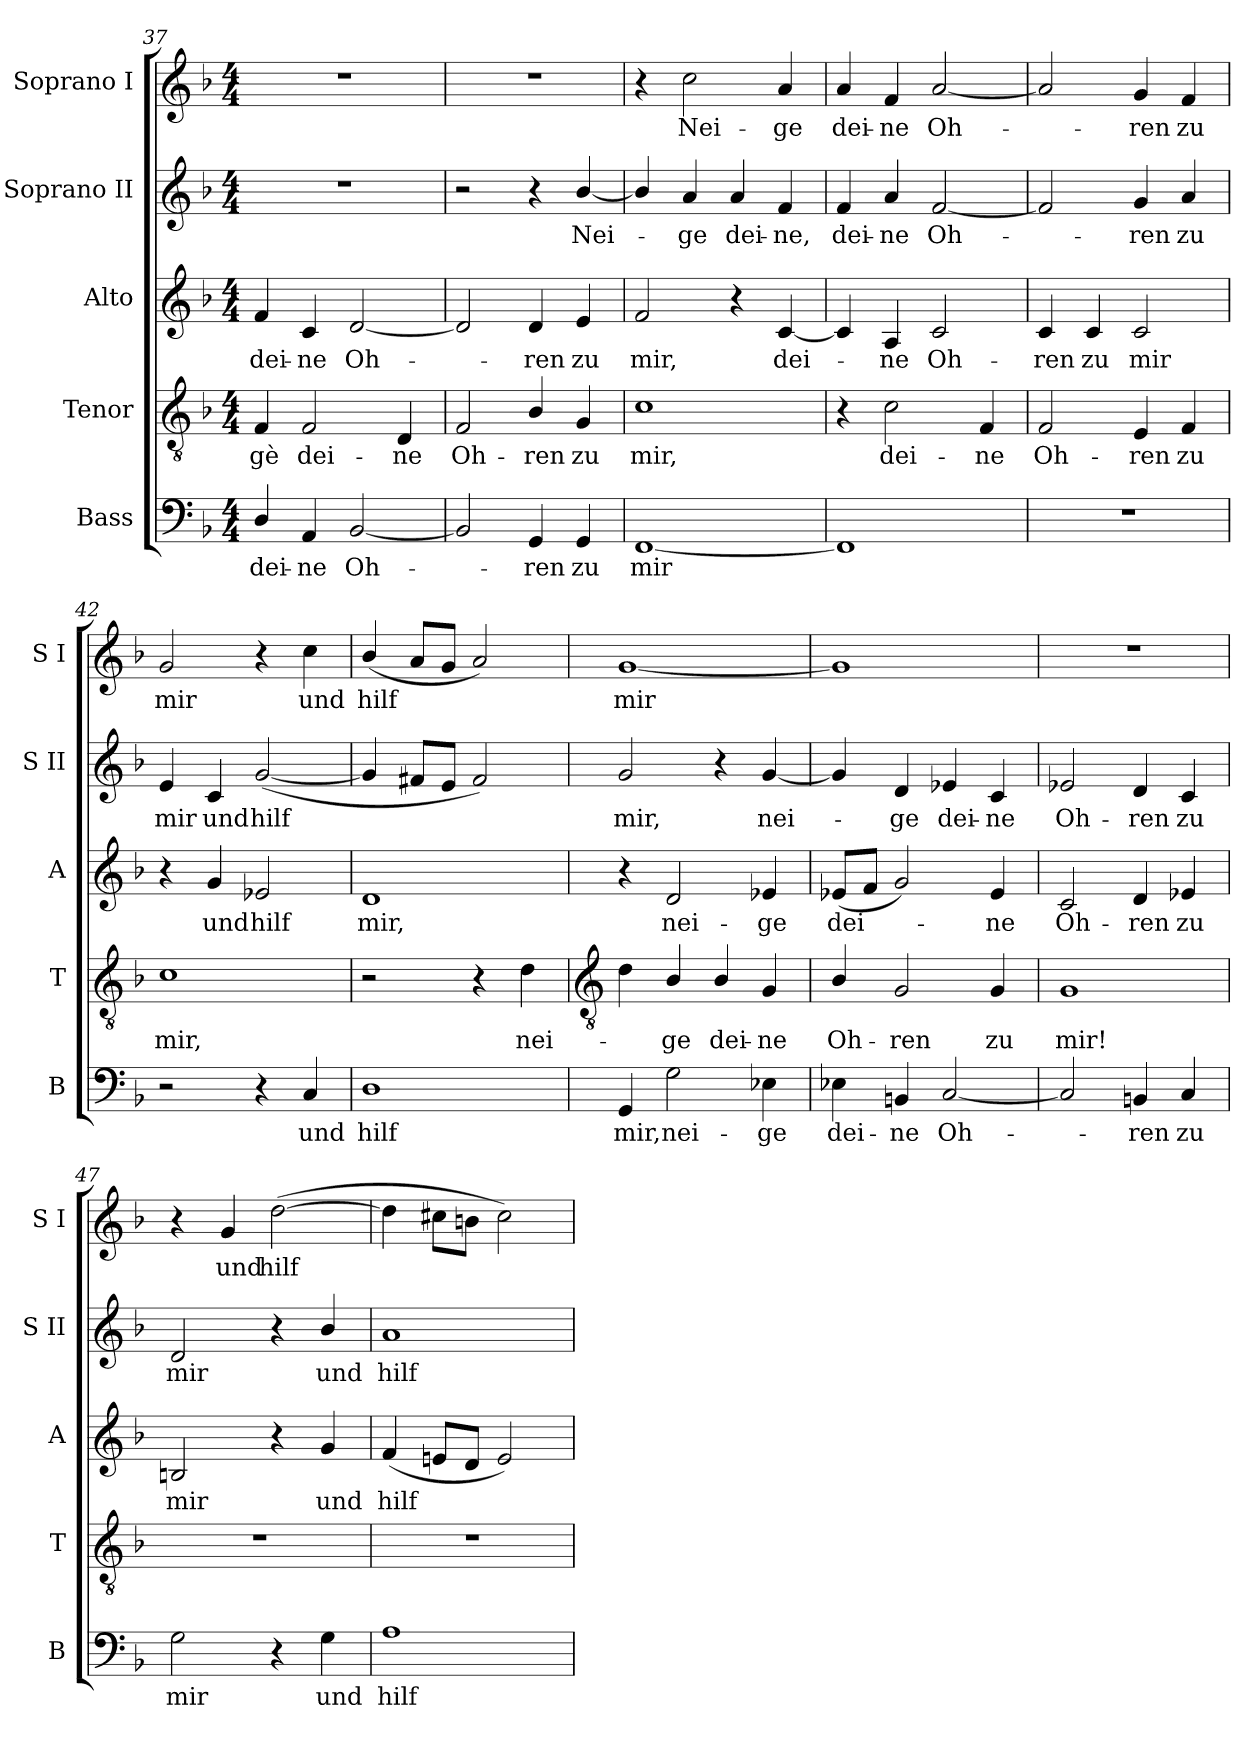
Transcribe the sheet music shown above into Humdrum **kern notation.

**kern	**text	**kern	**text	**kern	**text	**kern	**text	**kern	**text
*part5	*part5	*part4	*part4	*part3	*part3	*part2	*part2	*part1	*part1
*staff5	*staff5	*staff4	*staff4	*staff3	*staff3	*staff2	*staff2	*staff1	*staff1
*I"Bass	*	*I"Tenor	*	*I"Alto	*	*I"Soprano II	*	*I"Soprano I	*
*I'B	*	*I'T	*	*I'A	*	*I'S II	*	*I'S I	*
!!LO:LB:g=z
*clefF4	*	*clefGv2	*	*clefG2	*	*clefG2	*	*clefG2	*
*k[b-]	*	*k[b-]	*	*k[b-]	*	*k[b-]	*	*k[b-]	*
*F:	*	*F:	*	*F:	*	*F:	*	*F:	*
*M4/4	*	*M4/4	*	*M4/4	*	*M4/4	*	*M4/4	*
=37	=37	=37	=37	=37	=37	=37	=37	=37	=37
!	!LO:LY:b	!	!LO:LY:b	!	!LO:LY:b	!	!	!	!
4D/	dei-	4F	-gè	4f	dei-	1r	.	1r	.
!	!LO:LY:b	!	!LO:LY:b	!	!LO:LY:b	!	!	!	!
4AA	-ne	2F	dei-	4c	-ne	.	.	.	.
!	!LO:LY:b	!	!	!	!LO:LY:b	!	!	!	!
[2BB-	Oh-	.	.	[2d	Oh-	.	.	.	.
!	!	!	!LO:LY:b	!	!	!	!	!	!
.	.	4D	-ne	.	.	.	.	.	.
=38	=38	=38	=38	=38	=38	=38	=38	=38	=38
!	!	!	!LO:LY:b	!	!	!	!	!	!
2BB-]	.	2F	Oh-	2d]	.	2r	.	1r	.
!	!LO:LY:b	!	!LO:LY:b	!	!LO:LY:b	!	!	!	!
4GG	ren	4B-/	-ren	4d	ren	4r	.	.	.
!	!LO:LY:b	!	!LO:LY:b	!	!LO:LY:b	!	!LO:LY:b	!	!
4GG	zu	4G	zu	4e	zu	[4b-/	Nei-	.	.
=39	=39	=39	=39	=39	=39	=39	=39	=39	=39
!	!LO:LY:b	!	!LO:LY:b	!	!LO:LY:b	!	!	!	!
[1FF	mir	1c	mir,	2f	mir,	4b-/]	.	4r	.
!	!	!	!	!	!	!	!LO:LY:b	!	!LO:LY:b
.	.	.	.	.	.	4a	ge	2cc	Nei-
!	!	!	!	!	!	!	!LO:LY:b	!	!
.	.	.	.	4r	.	4a	dei-	.	.
!	!	!	!	!	!LO:LY:b	!	!LO:LY:b	!	!LO:LY:b
.	.	.	.	[4c	dei-	4f	-ne,	4a	-ge
=40	=40	=40	=40	=40	=40	=40	=40	=40	=40
!	!	!	!	!	!	!	!LO:LY:b	!	!LO:LY:b
1FF]	.	4r	.	4c]	.	4f	dei-	4a	dei-
!	!	!	!LO:LY:b	!	!LO:LY:b	!	!LO:LY:b	!	!LO:LY:b
.	.	2c	dei-	4A	ne	4a	-ne	4f	-ne
!	!	!	!	!	!LO:LY:b	!	!LO:LY:b	!	!LO:LY:b
.	.	.	.	2c	Oh-	[2f	Oh-	[2a	Oh-
!	!	!	!LO:LY:b	!	!	!	!	!	!
.	.	4F	-ne	.	.	.	.	.	.
=41	=41	=41	=41	=41	=41	=41	=41	=41	=41
!	!	!	!LO:LY:b	!	!LO:LY:b	!	!	!	!
1r	.	2F	Oh-	4c	-ren	2f]	.	2a]	.
!	!	!	!	!	!LO:LY:b	!	!	!	!
.	.	.	.	4c	zu	.	.	.	.
!	!	!	!LO:LY:b	!	!LO:LY:b	!	!LO:LY:b	!	!LO:LY:b
.	.	4E	-ren	2c	mir	4g	ren	4g	ren
!	!	!	!LO:LY:b	!	!	!	!LO:LY:b	!	!LO:LY:b
.	.	4F	zu	.	.	4a	zu	4f	zu
=42	=42	=42	=42	=42	=42	=42	=42	=42	=42
!	!	!	!LO:LY:b	!	!	!	!LO:LY:b	!	!LO:LY:b
2r	.	1c	mir,	4r	.	4e	mir	2g	mir
!	!	!	!	!	!LO:LY:b	!	!LO:LY:b	!	!
.	.	.	.	4g	und	4c	und	.	.
!	!	!	!	!	!LO:LY:b	!	!LO:LY:b	!	!
4r	.	.	.	2e-X	hilf	(<[2g	hilf	4r	.
!	!LO:LY:b	!	!	!	!	!	!	!	!LO:LY:b
4C	und	.	.	.	.	.	.	4cc	und
=43	=43	=43	=43	=43	=43	=43	=43	=43	=43
!	!LO:LY:b	!	!	!	!LO:LY:b	!	!	!	!LO:LY:b
1D	hilf	2r	.	1d	mir,	4g]	.	(<4b-/	hilf
.	.	.	.	.	.	8f#XL	.	8aL	.
.	.	.	.	.	.	8eJ	.	8gJ	.
.	.	4r	.	.	.	2f#)	.	2a)	.
!	!	!	!LO:LY:b	!	!	!	!	!	!
.	.	4d	nei-	.	.	.	.	.	.
!!LO:LB:g=z
=44	=44	=44	=44	=44	=44	=44	=44	=44	=44
*	*	*clefGv2	*	*	*	*	*	*	*
!	!LO:LY:b	!	!	!	!	!	!LO:LY:b	!	!LO:LY:b
4GG	mir,	4d	.	4r	.	2g	mir,	[1g	mir
!	!LO:LY:b	!	!LO:LY:b	!	!LO:LY:b	!	!	!	!
2G	nei-	4B-/	ge	2d	nei-	.	.	.	.
!	!	!	!LO:LY:b	!	!	!	!	!	!
.	.	4B-/	dei-	.	.	4r	.	.	.
!	!LO:LY:b	!	!LO:LY:b	!	!LO:LY:b	!	!LO:LY:b	!	!
4E-X	-ge	4G	-ne	4e-X	-ge	[4g	nei-	.	.
=45	=45	=45	=45	=45	=45	=45	=45	=45	=45
!	!LO:LY:b	!	!LO:LY:b	!	!LO:LY:b	!	!	!	!
4E-X	dei-	4B-/	Oh-	(<8e-XL	dei-	4g]	.	1g]	.
.	.	.	.	8fJ	.	.	.	.	.
!	!LO:LY:b	!	!LO:LY:b	!	!	!	!LO:LY:b	!	!
4BBn	-ne	2G	-ren	2g)	.	4d	ge	.	.
!	!LO:LY:b	!	!	!	!	!	!LO:LY:b	!	!
[2C	Oh-	.	.	.	.	4e-X	dei-	.	.
!	!	!	!LO:LY:b	!	!LO:LY:b	!	!LO:LY:b	!	!
.	.	4G	zu	4e-	ne	4c	-ne	.	.
=46	=46	=46	=46	=46	=46	=46	=46	=46	=46
!	!	!	!LO:LY:b	!	!LO:LY:b	!	!LO:LY:b	!	!
2C]	.	1G	mir!	2c	Oh-	2e-X	Oh-	1r	.
!	!LO:LY:b	!	!	!	!LO:LY:b	!	!LO:LY:b	!	!
4BBn	ren	.	.	4d	-ren	4d	-ren	.	.
!	!LO:LY:b	!	!	!	!LO:LY:b	!	!LO:LY:b	!	!
4C	zu	.	.	4e-X	zu	4c	zu	.	.
=47	=47	=47	=47	=47	=47	=47	=47	=47	=47
!	!LO:LY:b	!	!	!	!LO:LY:b	!	!LO:LY:b	!	!
2G	mir	1r	.	2Bn	mir	2d	mir	4r	.
!	!	!	!	!	!	!	!	!	!LO:LY:b
.	.	.	.	.	.	.	.	4g	und
!	!	!	!	!	!	!	!	!	!LO:LY:b
4r	.	.	.	4r	.	4r	.	(>[2dd	hilf
!	!LO:LY:b	!	!	!	!LO:LY:b	!	!LO:LY:b	!	!
4G	und	.	.	4g	und	4b-/	und	.	.
=48	=48	=48	=48	=48	=48	=48	=48	=48	=48
!	!LO:LY:b	!	!	!	!LO:LY:b	!	!LO:LY:b	!	!
1A	hilf	1r	.	(<4f	hilf	1a	hilf	4dd]	.
.	.	.	.	8enL	.	.	.	8cc#XL	.
.	.	.	.	8dJ	.	.	.	8bnJ	.
.	.	.	.	2e)	.	.	.	2cc#)	.
=	=	=	=	=	=	=	=	=	=
*-	*-	*-	*-	*-	*-	*-	*-	*-	*-
